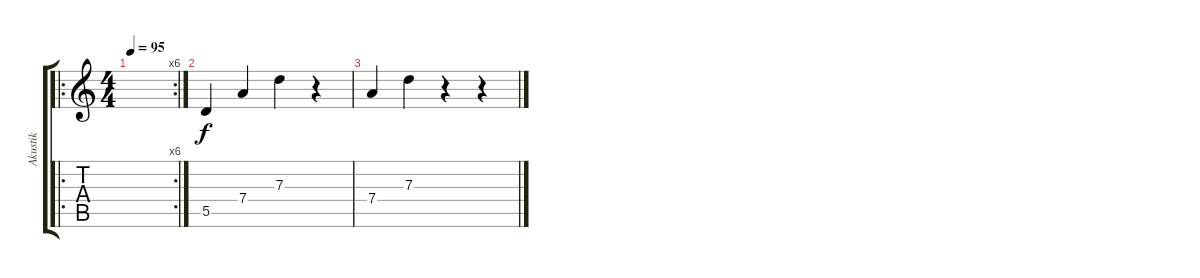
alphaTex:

\track ("Akustik" "Akustik") {instrument acousticguitarsteel}
\staff {score tabs}
\tuning (E4 B3 G3 D3 A2 E2) {hide}
\ro
\rc 6
\ts (4 4)
\tempo 95
\clef g2
\ks c
|
5.5.4 7.4.4 7.3.4 r.4 |
7.4.4 7.3.4 r.4 r.4
